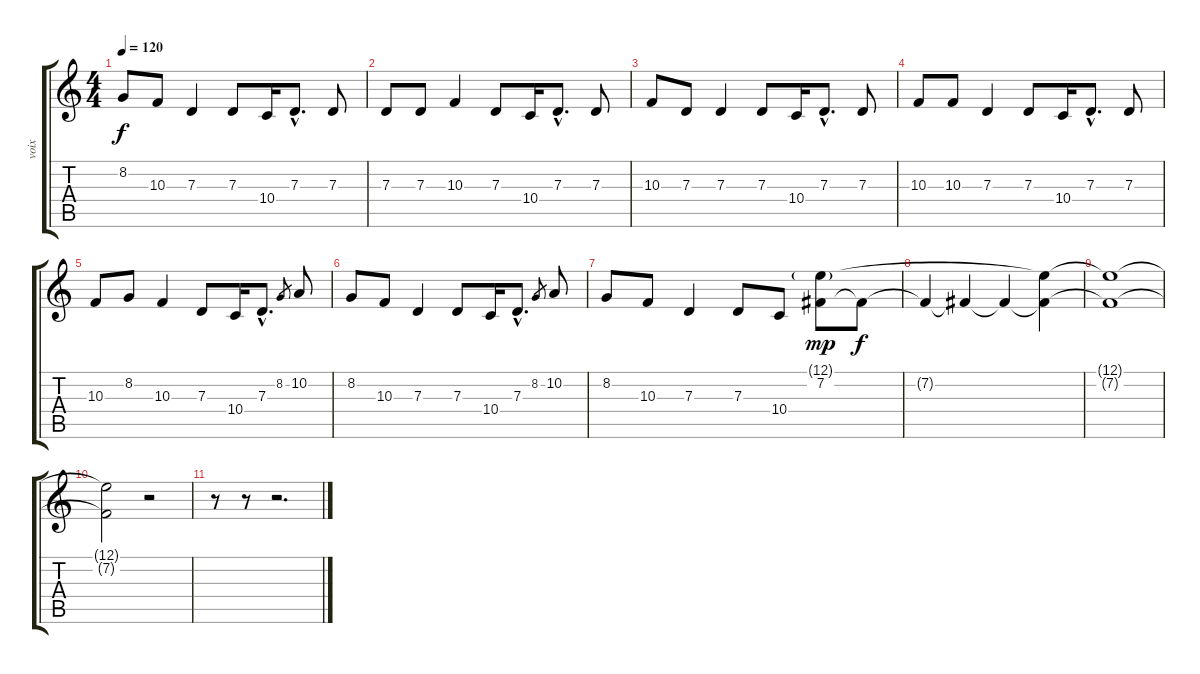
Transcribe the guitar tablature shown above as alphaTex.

\track ("voix" "voix") {instrument lead6voice}
\staff {score tabs}
\tuning (E4 B3 G3 D3 A2 E2) {hide}
\ts (4 4)
\tempo 120
\clef g2
\ks c
8.2.8{dy f} 10.3.8 7.3.4 7.3.8 10.4.16 7.3{hac}.8{d} 7.3.8 |
7.3.8 7.3.8 10.3.4 7.3.8 10.4.16 7.3{hac}.8{d} 7.3.8 |
10.3.8 7.3.8 7.3.4 7.3.8 10.4.16 7.3{hac}.8{d} 7.3.8 |
10.3.8 10.3.8 7.3.4 7.3.8 10.4.16 7.3{hac}.8{d} 7.3.8 |
10.3.8 8.2.8 10.3.4 7.3.8 10.4.16 7.3{hac}.8{d} 8.2.8{gr} 10.2.8 |
8.2.8 10.3.8 7.3.4 7.3.8 10.4.16 7.3{hac}.8{d} 8.2.8{gr} 10.2.8 |
8.2.8 10.3.8 7.3.4 7.3.8 10.4.8 (12.1{g} 7.2).8{dy mp} 7.2{t}.8{dy f} |
7.2{t}.4 7.2{t}.4 7.2{t}.4 (12.1{t} 7.2{t}).4 |
(12.1{t} 7.2{t}).1 |
(12.1{t} 7.2{t}).2 r.2 |
r.8 r.8 r.2{d}
